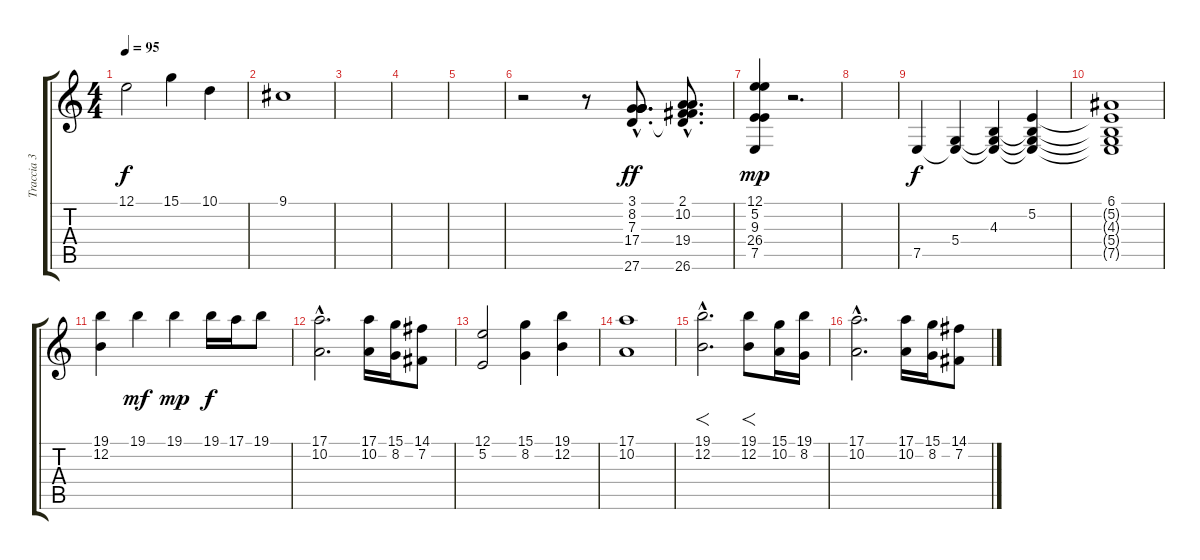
\track ("Traccia 3" "Traccia 3") {instrument brasssection}
\staff {score tabs}
\tuning (E4 B3 G3 D3 A2 E2) {hide}
\ts (4 4)
\tempo 95
\clef g2
\ks c
12.1.2{dy f} 15.1.4 10.1.4 |
9.1.1 |
|
|
|
r.2 r.8 (3.1{hac} 8.2{hac} 7.3{hac} 17.4{hac} 27.6{hac}).8{d dy ff} (2.1{hac} 10.2{hac} 7.3{hac t} 19.4{hac} 26.6{hac}).8{d} |
(12.1 5.2 9.3 26.4 7.5).4{dy mp} r.2{d} |
|
7.5.4{dy f} (5.4 7.5{t}).4 (4.3 5.4{t} 7.5{t}).4 (5.2 4.3{t} 5.4{t} 7.5{t}).4 |
(6.1 5.2{t} 4.3{t} 5.4{t} 7.5{t}).1 |
(19.1 12.2).4{instrument brasssection} 19.1.4{dy mf} 19.1.4{dy mp} 19.1.16{dy f} 17.1.16 19.1.8 |
(17.1{hac} 10.2{hac}).2{d} (17.1 10.2).16 (15.1 8.2).16 (14.1 7.2).8 |
(12.1 5.2).2 (15.1 8.2).4 (19.1 12.2).4 |
(17.1 10.2).1 |
(19.1{hac} 12.2{hac}).2{f d instrument brasssection} (19.1 12.2).8{f} (15.1 10.2).16 (19.1 8.2).16 |
(17.1{hac} 10.2{hac}).2{d} (17.1 10.2).16 (15.1 8.2).16 (14.1 7.2).8
